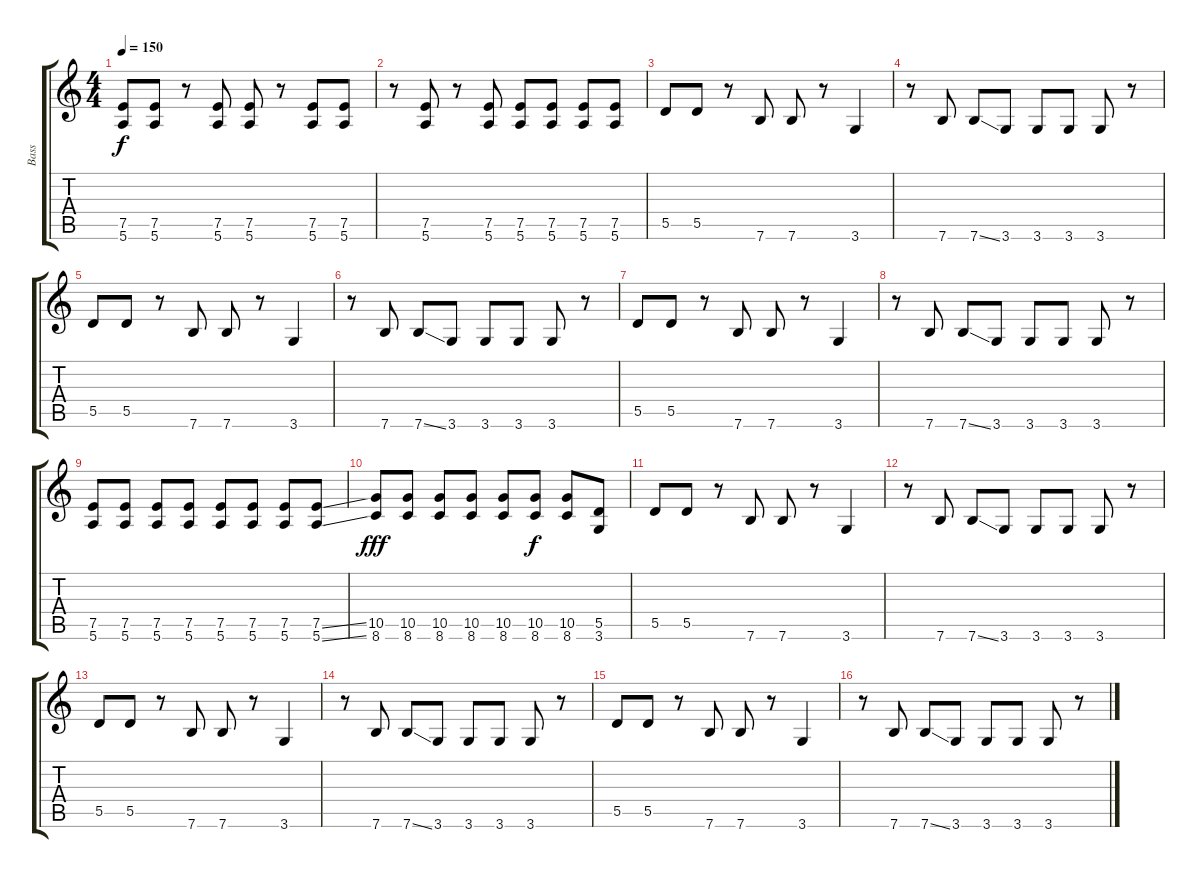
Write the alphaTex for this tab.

\track ("Bass" "Bass") {instrument electricbasspick}
\staff {score tabs}
\tuning (E4 B3 G3 D3 A2 E2) {hide}
\ts (4 4)
\tempo 150
\clef g2
\ks c
(7.5 5.6).8{dy f} (7.5 5.6).8 r.8 (7.5 5.6).8 (7.5 5.6).8 r.8 (7.5 5.6).8 (7.5 5.6).8 |
r.8 (7.5 5.6).8 r.8 (7.5 5.6).8 (7.5 5.6).8 (7.5 5.6).8 (7.5 5.6).8 (7.5 5.6).8 |
5.5.8 5.5.8 r.8 7.6.8 7.6.8 r.8 3.6.4 |
r.8 7.6.8 7.6{ss}.8 3.6.8 3.6.8 3.6.8 3.6.8 r.8 |
5.5.8 5.5.8 r.8 7.6.8 7.6.8 r.8 3.6.4 |
r.8 7.6.8 7.6{ss}.8 3.6.8 3.6.8 3.6.8 3.6.8 r.8 |
5.5.8 5.5.8 r.8 7.6.8 7.6.8 r.8 3.6.4 |
r.8 7.6.8 7.6{ss}.8 3.6.8 3.6.8 3.6.8 3.6.8 r.8 |
(7.5 5.6).8 (7.5 5.6).8 (7.5 5.6).8 (7.5 5.6).8 (7.5 5.6).8 (7.5 5.6).8 (7.5 5.6).8 (7.5{ss} 5.6{ss}).8 |
(10.5 8.6).8{dy fff} (10.5 8.6).8 (10.5 8.6).8 (10.5 8.6).8 (10.5 8.6).8 (10.5 8.6).8{dy f} (10.5 8.6).8 (5.5 3.6).8 |
5.5.8 5.5.8 r.8 7.6.8 7.6.8 r.8 3.6.4 |
r.8 7.6.8 7.6{ss}.8 3.6.8 3.6.8 3.6.8 3.6.8 r.8 |
5.5.8 5.5.8 r.8 7.6.8 7.6.8 r.8 3.6.4 |
r.8 7.6.8 7.6{ss}.8 3.6.8 3.6.8 3.6.8 3.6.8 r.8 |
5.5.8 5.5.8 r.8 7.6.8 7.6.8 r.8 3.6.4 |
r.8 7.6.8 7.6{ss}.8 3.6.8 3.6.8 3.6.8 3.6.8 r.8
